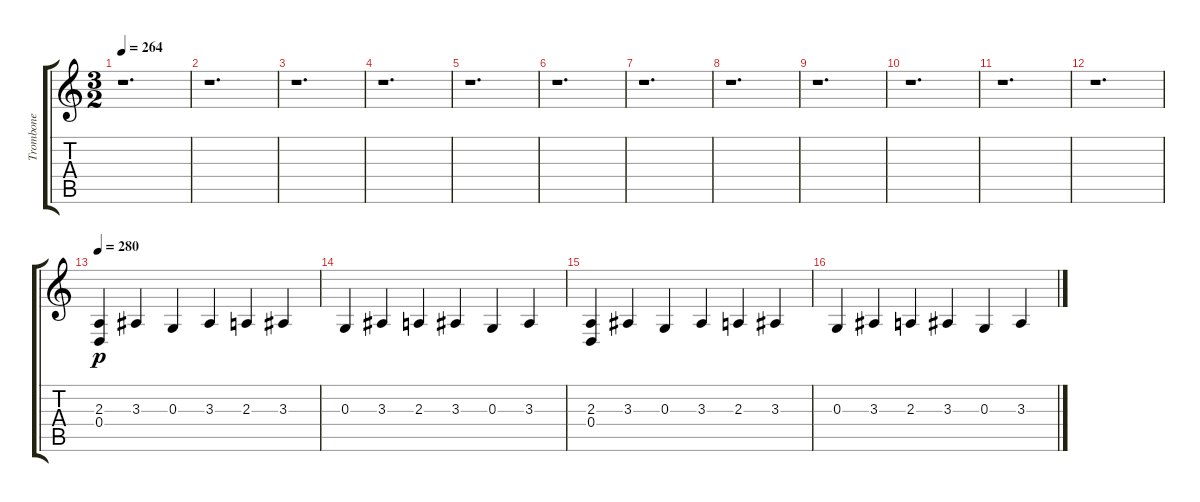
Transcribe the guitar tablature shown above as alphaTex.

\track ("Trombone" "Trombone") {instrument trombone}
\staff {score tabs}
\tuning (E4 B3 G3 D3 A2 E2) {hide}
\ts (3 2)
\tempo 264
\clef g2
\ks c
r.1{d dy f} |
r.1{d} |
r.1{d} |
r.1{d} |
r.1{d} |
r.1{d} |
r.1{d} |
r.1{d} |
r.1{d} |
r.1{d} |
r.1{d} |
r.1{d} |
\tempo 280
(2.3 0.4).4{dy p} 3.3.4 0.3.4 3.3.4 2.3.4 3.3.4 |
0.3.4 3.3.4 2.3.4 3.3.4 0.3.4 3.3.4 |
(2.3 0.4).4 3.3.4 0.3.4 3.3.4 2.3.4 3.3.4 |
0.3.4 3.3.4 2.3.4 3.3.4 0.3.4 3.3.4
